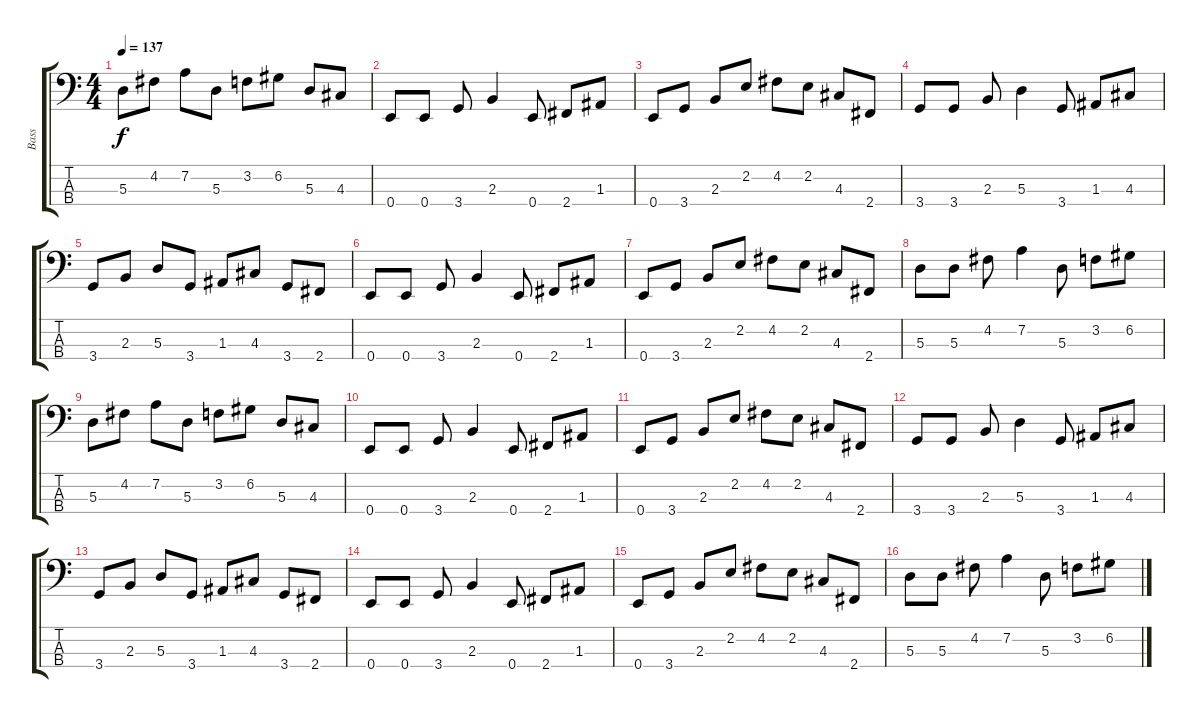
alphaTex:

\track ("Bass" "Bass") {instrument electricbassfinger}
\staff {score tabs}
\tuning (G2 D2 A1 E1) {hide}
\ts (4 4)
\tempo 137
\clef f4
\ks c
5.3.8{dy f} 4.2.8 7.2.8 5.3.8 3.2.8 6.2.8 5.3.8 4.3.8 |
0.4.8 0.4.8 3.4.8 2.3.4 0.4.8 2.4.8 1.3.8 |
0.4.8 3.4.8 2.3.8 2.2.8 4.2.8 2.2.8 4.3.8 2.4.8 |
3.4.8 3.4.8 2.3.8 5.3.4 3.4.8 1.3.8 4.3.8 |
3.4.8 2.3.8 5.3.8 3.4.8 1.3.8 4.3.8 3.4.8 2.4.8 |
0.4.8 0.4.8 3.4.8 2.3.4 0.4.8 2.4.8 1.3.8 |
0.4.8 3.4.8 2.3.8 2.2.8 4.2.8 2.2.8 4.3.8 2.4.8 |
5.3.8 5.3.8 4.2.8 7.2.4 5.3.8 3.2.8 6.2.8 |
5.3.8 4.2.8 7.2.8 5.3.8 3.2.8 6.2.8 5.3.8 4.3.8 |
0.4.8 0.4.8 3.4.8 2.3.4 0.4.8 2.4.8 1.3.8 |
0.4.8 3.4.8 2.3.8 2.2.8 4.2.8 2.2.8 4.3.8 2.4.8 |
3.4.8 3.4.8 2.3.8 5.3.4 3.4.8 1.3.8 4.3.8 |
3.4.8 2.3.8 5.3.8 3.4.8 1.3.8 4.3.8 3.4.8 2.4.8 |
0.4.8 0.4.8 3.4.8 2.3.4 0.4.8 2.4.8 1.3.8 |
0.4.8 3.4.8 2.3.8 2.2.8 4.2.8 2.2.8 4.3.8 2.4.8 |
5.3.8 5.3.8 4.2.8 7.2.4 5.3.8 3.2.8 6.2.8
